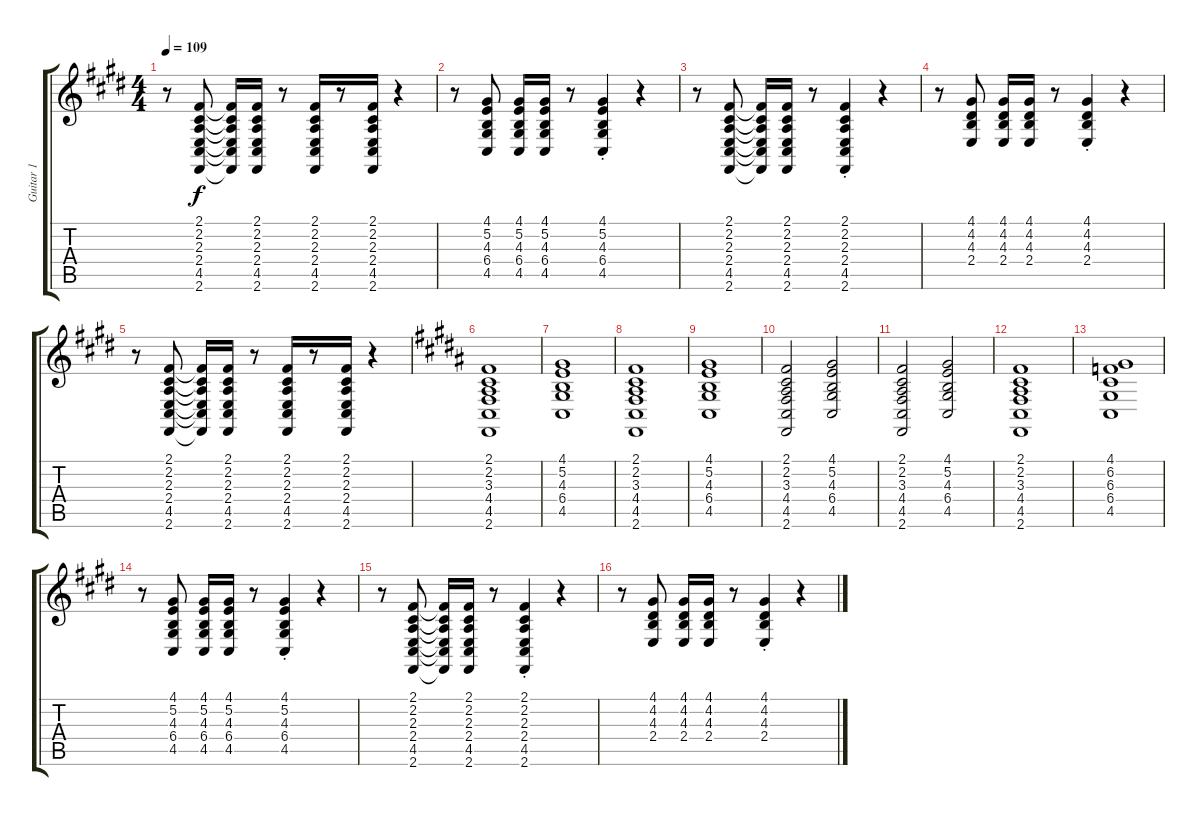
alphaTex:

\track ("Guitar 1" "Guitar 1") {instrument lead8bassandlead}
\staff {score tabs}
\tuning (E4 B3 G3 D3 A2 E2) {hide}
\ts (4 4)
\tempo 109
\clef g2
\ks e
r.8{dy f} (2.1 2.2 2.3 2.4 4.5 2.6).8 (2.1{t} 2.2{t} 2.3{t} 2.4{t} 4.5{t} 2.6{t}).16 (2.1 2.2 2.3 2.4 4.5 2.6).16 r.8 (2.1 2.2 2.3 2.4 4.5 2.6).16 r.8 (2.1 2.2 2.3 2.4 4.5 2.6).16 r.4 |
r.8 (4.1 5.2 4.3 6.4 4.5).8 (4.1 5.2 4.3 6.4 4.5).16 (4.1 5.2 4.3 6.4 4.5).16 r.8 (4.1{st} 5.2{st} 4.3{st} 6.4{st} 4.5{st}).4 r.4 |
r.8 (2.1 2.2 2.3 2.4 4.5 2.6).8 (2.1{t} 2.2{t} 2.3{t} 2.4{t} 4.5{t} 2.6{t}).16 (2.1 2.2 2.3 2.4 4.5 2.6).16 r.8 (2.1{st} 2.2{st} 2.3{st} 2.4{st} 4.5{st} 2.6{st}).4 r.4 |
r.8 (4.1 4.2 4.3 2.4).8 (4.1 4.2 4.3 2.4).16 (4.1 4.2 4.3 2.4).16 r.8 (4.1{st} 4.2{st} 4.3{st} 2.4{st}).4 r.4 |
r.8 (2.1 2.2 2.3 2.4 4.5 2.6).8 (2.1{t} 2.2{t} 2.3{t} 2.4{t} 4.5{t} 2.6{t}).16 (2.1 2.2 2.3 2.4 4.5 2.6).16 r.8 (2.1 2.2 2.3 2.4 4.5 2.6).16 r.8 (2.1 2.2 2.3 2.4 4.5 2.6).16 r.4 |
\ks b
(2.1 2.2 3.3 4.4 4.5 2.6).1 |
(4.1 5.2 4.3 6.4 4.5).1 |
(2.1 2.2 3.3 4.4 4.5 2.6).1 |
(4.1 5.2 4.3 6.4 4.5).1 |
(2.1 2.2 3.3 4.4 4.5 2.6).2 (4.1 5.2 4.3 6.4 4.5).2 |
(2.1 2.2 3.3 4.4 4.5 2.6).2 (4.1 5.2 4.3 6.4 4.5).2 |
(2.1 2.2 3.3 4.4 4.5 2.6).1 |
(4.1 6.2 6.3 6.4 4.5).1 |
\ks e
r.8 (4.1 5.2 4.3 6.4 4.5).8 (4.1 5.2 4.3 6.4 4.5).16 (4.1 5.2 4.3 6.4 4.5).16 r.8 (4.1{st} 5.2{st} 4.3{st} 6.4{st} 4.5{st}).4 r.4 |
r.8 (2.1 2.2 2.3 2.4 4.5 2.6).8 (2.1{t} 2.2{t} 2.3{t} 2.4{t} 4.5{t} 2.6{t}).16 (2.1 2.2 2.3 2.4 4.5 2.6).16 r.8 (2.1{st} 2.2{st} 2.3{st} 2.4{st} 4.5{st} 2.6{st}).4 r.4 |
r.8 (4.1 4.2 4.3 2.4).8 (4.1 4.2 4.3 2.4).16 (4.1 4.2 4.3 2.4).16 r.8 (4.1{st} 4.2{st} 4.3{st} 2.4{st}).4 r.4
